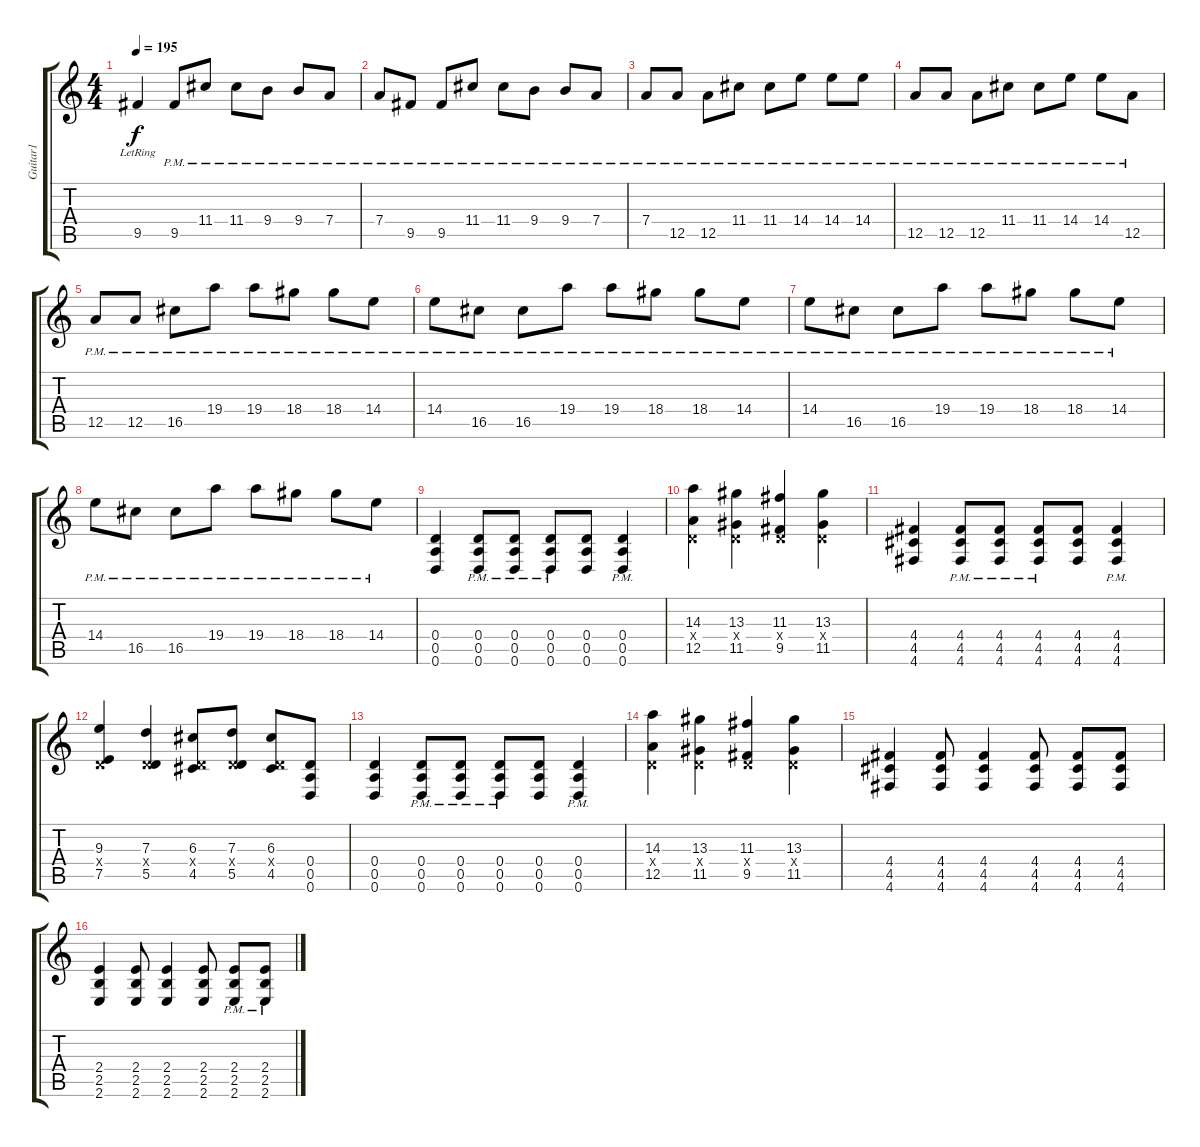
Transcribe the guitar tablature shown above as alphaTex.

\track ("Guitar1" "Guitar1") {instrument distortionguitar}
\staff {score tabs}
\tuning (E4 B3 G3 D3 A2 D2) {hide}
\ts (4 4)
\tempo 195
\clef g2
\ks c
9.5{lr}.4{dy f} 9.5{pm}.8 11.4{pm}.8 11.4{pm}.8 9.4{pm}.8 9.4{pm}.8 7.4{pm}.8 |
7.4{pm}.8 9.5{pm}.8 9.5{pm}.8 11.4{pm}.8 11.4{pm}.8 9.4{pm}.8 9.4{pm}.8 7.4{pm}.8 |
7.4{pm}.8 12.5{pm}.8 12.5{pm}.8 11.4{pm}.8 11.4{pm}.8 14.4{pm}.8 14.4{pm}.8 14.4{pm}.8 |
12.5{pm}.8 12.5{pm}.8 12.5{pm}.8 11.4{pm}.8 11.4{pm}.8 14.4{pm}.8 14.4{pm}.8 12.5{pm}.8 |
12.5{pm}.8 12.5{pm}.8 16.5{pm}.8 19.4{pm}.8 19.4{pm}.8 18.4{pm}.8 18.4{pm}.8 14.4{pm}.8 |
14.4{pm}.8 16.5{pm}.8 16.5{pm}.8 19.4{pm}.8 19.4{pm}.8 18.4{pm}.8 18.4{pm}.8 14.4{pm}.8 |
14.4{pm}.8 16.5{pm}.8 16.5{pm}.8 19.4{pm}.8 19.4{pm}.8 18.4{pm}.8 18.4{pm}.8 14.4{pm}.8 |
14.4{pm}.8 16.5{pm}.8 16.5{pm}.8 19.4{pm}.8 19.4{pm}.8 18.4{pm}.8 18.4{pm}.8 14.4{pm}.8 |
(0.4 0.5 0.6).4 (0.4{pm} 0.5{pm} 0.6{pm}).8 (0.4{pm} 0.5{pm} 0.6{pm}).8 (0.4{pm} 0.5{pm} 0.6{pm}).8 (0.4 0.5 0.6).8 (0.4{pm} 0.5{pm} 0.6{pm}).4 |
(14.3 0.4{x} 12.5).4 (13.3 0.4{x} 11.5).4 (11.3 0.4{x} 9.5).4 (13.3 0.4{x} 11.5).4 |
(4.4 4.5 4.6).4 (4.4{pm} 4.5{pm} 4.6{pm}).8 (4.4{pm} 4.5{pm} 4.6{pm}).8 (4.4{pm} 4.5{pm} 4.6{pm}).8 (4.4 4.5 4.6).8 (4.4{pm} 4.5{pm} 4.6{pm}).4 |
(9.3 0.4{x} 7.5).4 (7.3 0.4{x} 5.5).4 (6.3 0.4{x} 4.5).8 (7.3 0.4{x} 5.5).8 (6.3 0.4{x} 4.5).8 (0.4 0.5 0.6).8 |
(0.4 0.5 0.6).4 (0.4{pm} 0.5{pm} 0.6{pm}).8 (0.4{pm} 0.5{pm} 0.6{pm}).8 (0.4{pm} 0.5{pm} 0.6{pm}).8 (0.4 0.5 0.6).8 (0.4{pm} 0.5{pm} 0.6{pm}).4 |
(14.3 0.4{x} 12.5).4 (13.3 0.4{x} 11.5).4 (11.3 0.4{x} 9.5).4 (13.3 0.4{x} 11.5).4 |
(4.4 4.5 4.6).4 (4.4 4.5 4.6).8 (4.4 4.5 4.6).4 (4.4 4.5 4.6).8 (4.4 4.5 4.6).8 (4.4 4.5 4.6).8 |
(2.4 2.5 2.6).4 (2.4 2.5 2.6).8 (2.4 2.5 2.6).4 (2.4 2.5 2.6).8 (2.4{pm} 2.5{pm} 2.6{pm}).8 (2.4{pm} 2.5{pm} 2.6{pm}).8
